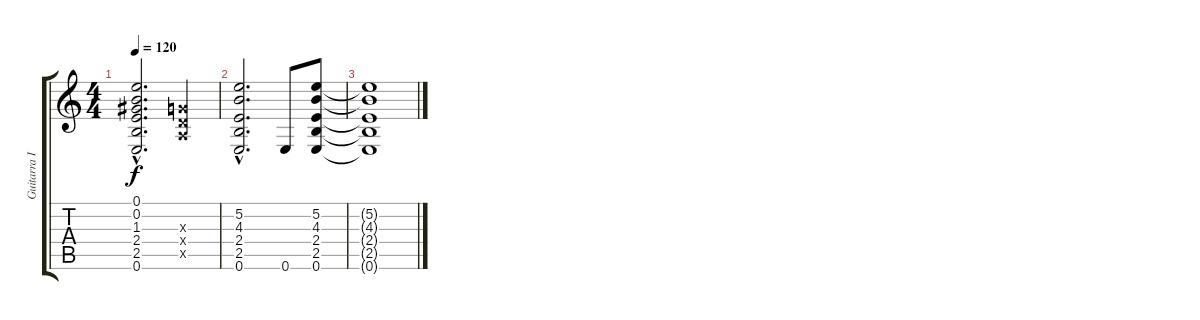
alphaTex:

\track ("Guitarra II" "Guitarra I") {instrument distortionguitar}
\staff {score tabs}
\tuning (E4 B3 G3 D3 A2 E2) {hide}
\ts (4 4)
\tempo 120
\clef g2
\ks c
(0.1{hac t} 0.2{hac t} 1.3{hac t} 2.4{hac t} 2.5{hac t} 0.6{hac t}).2{d dy f volume 4} (0.3{x} 0.4{x} 0.5{x}).4{volume 3} |
(5.2{hac} 4.3{hac} 2.4{hac} 2.5{hac} 0.6{hac}).2{d volume 2} 0.6.8{volume 1} (5.2 4.3 2.4 2.5 0.6).8 |
(5.2{t} 4.3{t} 2.4{t} 2.5{t} 0.6{t}).1{volume 0}
